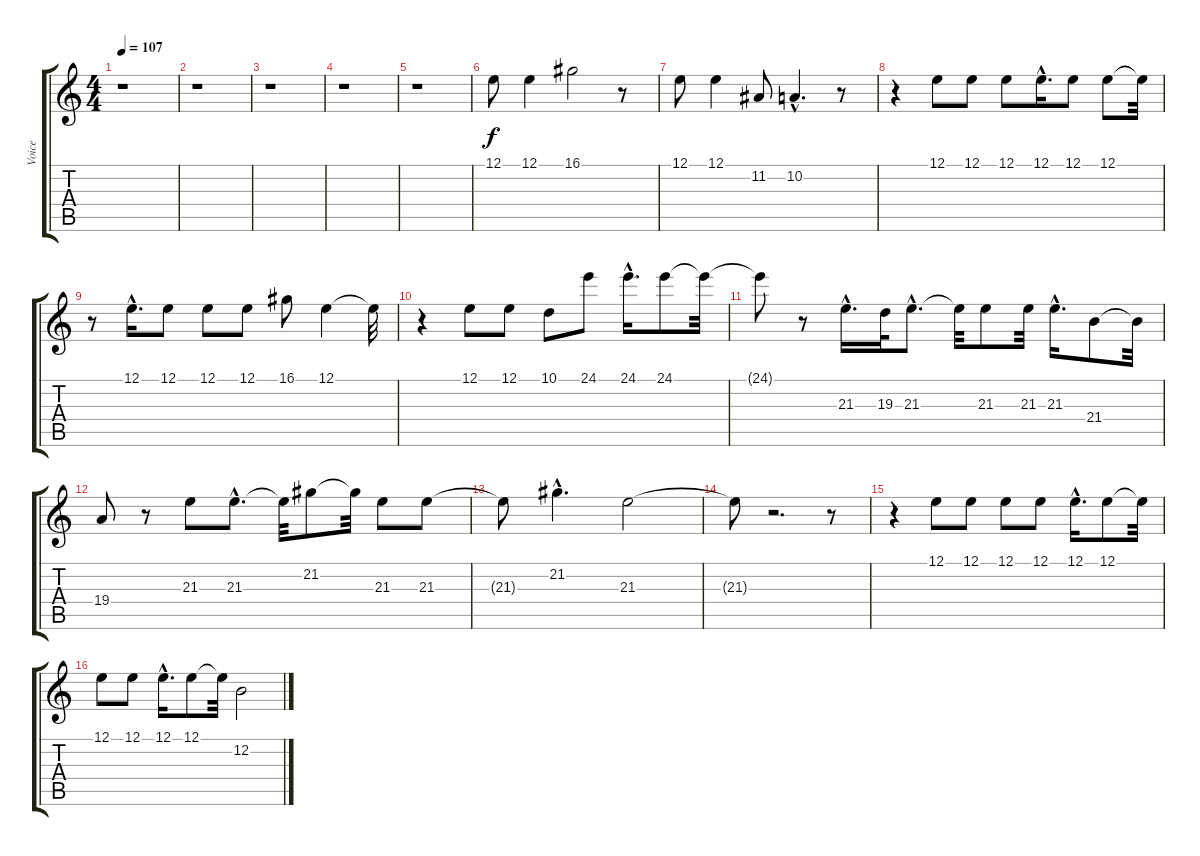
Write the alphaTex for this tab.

\track ("Voice" "Voice") {instrument trumpet}
\staff {score tabs}
\tuning (E4 B3 G3 D3 A2 E2) {hide}
\ts (4 4)
\tempo 107
\clef g2
\ks c
r.1{dy f} |
r.1 |
r.1 |
r.1 |
r.1 |
12.1.8 12.1.4 16.1.2 r.8 |
12.1.8 12.1.4 11.2.8 10.2{hac}.4{d} r.8 |
r.4 12.1.8 12.1.8 12.1.8 12.1{hac}.16{d} 12.1.8 12.1.8 12.1{t}.32 |
r.8 12.1{hac}.16{d} 12.1.8 12.1.8 12.1.8 16.1.8 12.1.4 12.1{t}.32 |
r.4 12.1.8 12.1.8 10.1.8 24.1.8 24.1{hac}.16{d} 24.1.8 24.1{t}.32 |
24.1{t}.8 r.8 21.3{hac}.16{d} 19.3.32 21.3{hac}.8{d} 21.3{t}.32 21.3.8 21.3.32 21.3{hac}.16{d} 21.4.8 21.4{t}.32 |
19.4.8 r.8 21.3.8 21.3{hac}.8{d} 21.3{t}.32 21.2.8 21.2{t}.32 21.3.8 21.3.8 |
21.3{t}.8 21.2{hac}.4{d} 21.3.2 |
21.3{t}.8 r.2{d} r.8 |
r.4 12.1.8 12.1.8 12.1.8 12.1.8 12.1{hac}.16{d} 12.1.8 12.1{t}.32 |
12.1.8 12.1.8 12.1{hac}.16{d} 12.1.8 12.1{t}.32 12.2.2
